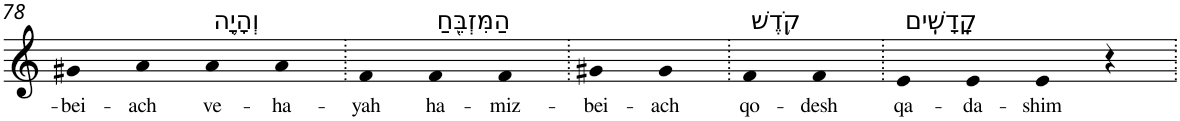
**kern	**text
*part1	*part1
*staff1	*staff1
*I"Piano	*
*I'Pno	*
!!LO:PB:g=z
*clefG2	*
*k[]	*
=78	=78
!	!LO:LY:b
4g#X	-bei-
!	!LO:LY:b
4a	-ach
!LO:TX:a:t=וְהָיָ֥ה	!
!	!LO:LY:b
4a	ve-
!	!LO:LY:b
4a	-ha-
=79.	=79.
!	!LO:LY:b
4f	-yah
!LO:TX:a:t=הַמִּזְבֵּ֖חַ	!
!	!LO:LY:b
4f	ha-
!	!LO:LY:b
4f	-miz-
=80.	=80.
!	!LO:LY:b
4g#X	-bei-
!	!LO:LY:b
4g#	-ach
=81.	=81.
!LO:TX:a:t=קֹ֥דֶשׁ	!
!	!LO:LY:b
4f	qo-
!	!LO:LY:b
4f	-desh
=82.	=82.
!LO:TX:a:t=קָֽדָשִֽׁים	!
!	!LO:LY:b
4e	qa-
!	!LO:LY:b
4e	-da-
!	!LO:LY:b
4e	-shim
4r	.
=.	=.
*-	*-
